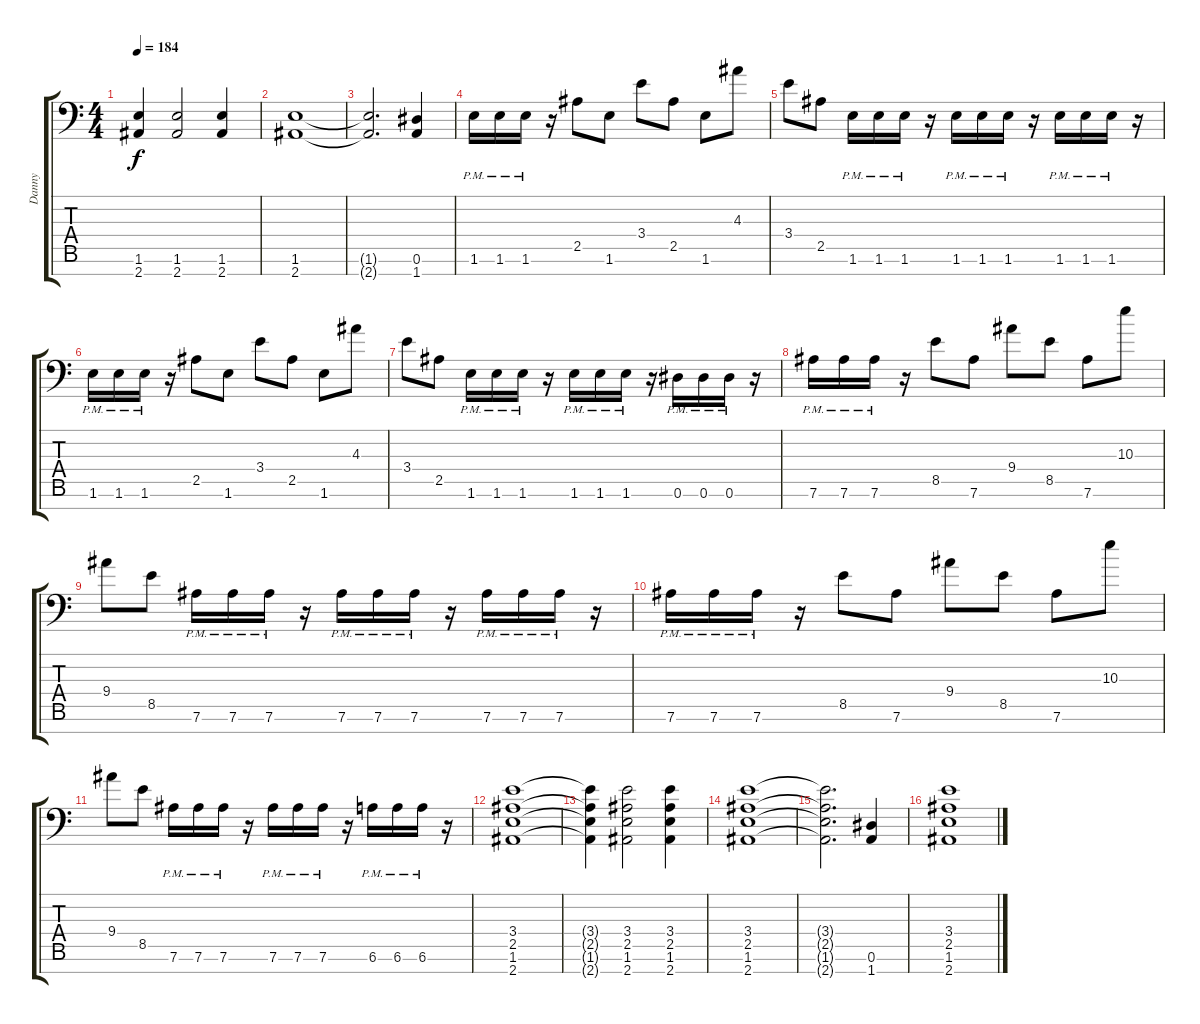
\track ("Danny" "Danny") {instrument distortionguitar}
\staff {score tabs}
\tuning (Eb4 Bb3 Gb3 Db3 Ab2 Eb2 Ab1) {hide}
\ts (4 4)
\tempo 184
\clef f4
\ks c
(1.6{t} 2.7{t}).4{dy f} (1.6 2.7).2 (1.6 2.7).4 |
(1.6 2.7).1 |
(1.6{t} 2.7{t}).2{d} (0.6 1.7).4 |
1.6{pm}.16 1.6{pm}.16 1.6{pm}.16 r.16 2.5.8 1.6.8 3.4.8 2.5.8 1.6.8 4.3.8 |
3.4.8 2.5.8 1.6{pm}.16 1.6{pm}.16 1.6{pm}.16 r.16 1.6{pm}.16 1.6{pm}.16 1.6{pm}.16 r.16 1.6{pm}.16 1.6{pm}.16 1.6{pm}.16 r.16 |
1.6{pm}.16 1.6{pm}.16 1.6{pm}.16 r.16 2.5.8 1.6.8 3.4.8 2.5.8 1.6.8 4.3.8 |
3.4.8 2.5.8 1.6{pm}.16 1.6{pm}.16 1.6{pm}.16 r.16 1.6{pm}.16 1.6{pm}.16 1.6{pm}.16 r.16 0.6{pm}.16 0.6{pm}.16 0.6{pm}.16 r.16 |
7.6{pm}.16 7.6{pm}.16 7.6{pm}.16 r.16 8.5.8 7.6.8 9.4.8 8.5.8 7.6.8 10.3.8 |
9.4.8 8.5.8 7.6{pm}.16 7.6{pm}.16 7.6{pm}.16 r.16 7.6{pm}.16 7.6{pm}.16 7.6{pm}.16 r.16 7.6{pm}.16 7.6{pm}.16 7.6{pm}.16 r.16 |
7.6{pm}.16 7.6{pm}.16 7.6{pm}.16 r.16 8.5.8 7.6.8 9.4.8 8.5.8 7.6.8 10.3.8 |
9.4.8 8.5.8 7.6{pm}.16 7.6{pm}.16 7.6{pm}.16 r.16 7.6{pm}.16 7.6{pm}.16 7.6{pm}.16 r.16 6.6{pm}.16 6.6{pm}.16 6.6{pm}.16 r.16 |
(3.4 2.5 1.6 2.7).1 |
(3.4{t} 2.5{t} 1.6{t} 2.7{t}).4 (3.4 2.5 1.6 2.7).2 (3.4 2.5 1.6 2.7).4 |
(3.4 2.5 1.6 2.7).1 |
(3.4{t} 2.5{t} 1.6{t} 2.7{t}).2{d} (0.6 1.7).4 |
(3.4 2.5 1.6 2.7).1
